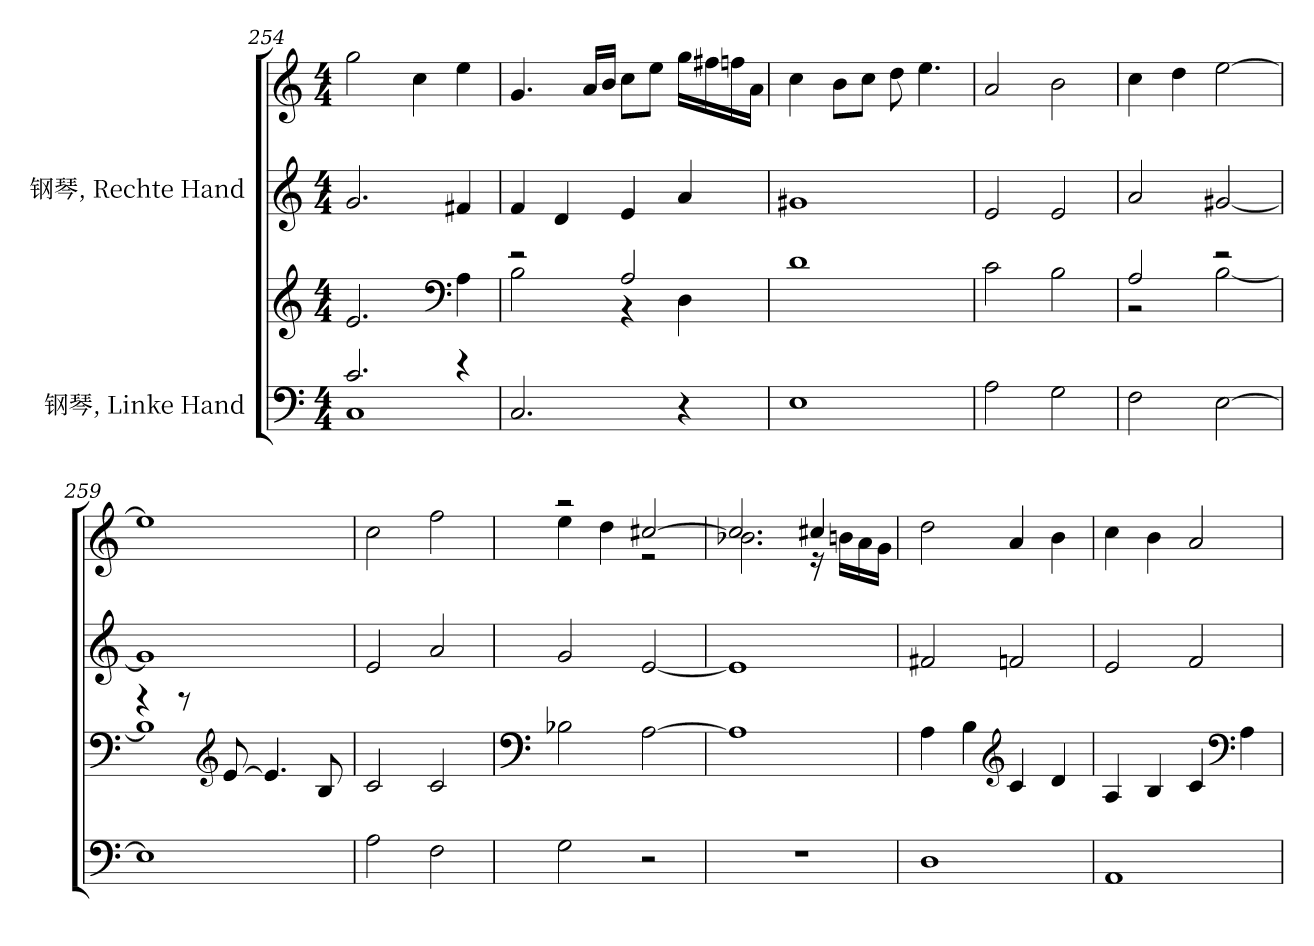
**kern	**kern	**kern	**kern
*part2	*part2	*part1	*part1
*staff4	*staff3	*staff2	*staff1
*I"钢琴, Linke Hand	*	*I"钢琴, Rechte Hand	*
*clefF4	*clefG2	*clefG2	*clefG2
*k[]	*k[]	*k[]	*k[]
*M4/4	*M4/4	*M4/4	*M4/4
=254	=254	=254	=254
*^	*	*	*
2.c/	1C	2.e/	2.g/	2gg\
.	.	.	.	4cc\
*	*	*clefF4	*	*
4r	.	4A\	4f#X/	4ee\
*v	*v	*	*	*
=255	=255	=255	=255
*	*^	*	*
2.C/	2r	2B\	4f/	4.g/
.	.	.	4d/	.
.	.	.	.	16a/LL
.	.	.	.	16b/JJ
.	2A/	4r	4e/	8cc\L
.	.	.	.	8ee\J
4r	.	4D\	4a/	16gg\LL
.	.	.	.	16ff#X\
.	.	.	.	16ffn\
.	.	.	.	16a\JJ
*	*v	*v	*	*
!!LO:PB:g=z
=256	=256	=256	=256
1E	1d	1g#X	4cc\
.	.	.	8b\L
.	.	.	8cc\J
.	.	.	8dd\
.	.	.	4.ee\
=257	=257	=257	=257
2A\	2c\	2e/	2a/
2G\	2B\	2e/	2b\
=258	=258	=258	=258
*	*^	*	*
2F\	2A/	2r	2a/	4cc\
.	.	.	.	4dd\
[2E\	2r	[2B\	[2g#X/	[2ee\
=259	=259	=259	=259	=259
1E]	4r	1B]	1g#]	1ee]
.	8r	.	.	.
*	*clefG2	*	*	*
.	[8e/	.	.	.
.	4.e/]	.	.	.
.	8B/	.	.	.
*	*v	*v	*	*
=260	=260	=260	=260
2A\	2c/	2e/	2cc\
2F\	2c/	2a/	2ff\
=261	=261	=261	=261
*	*clefF4	*	*
*	*	*	*^
2G\	2B-X\	2g/	2r	4ee\
.	.	.	.	4dd\
2r	[2A\	[2e/	[2cc#X/	2r
!!LO:LB:g=z	!!
=262	=262	=262	=262	=262
1r	1A]	1e]	2.cc#/]	2.b-X\
.	.	.	4cc#X/	16r
.	.	.	.	16bn\LL
.	.	.	.	16a\
.	.	.	.	16g\JJ
*	*	*	*v	*v
=263	=263	=263	=263
1D	4A\	2f#X/	2dd\
.	4B\	.	.
*	*clefG2	*	*
.	4c/	2fn/	4a/
.	4d/	.	4b\
=264	=264	=264	=264
1AA	4A/	2e/	4cc\
.	4B/	.	4b\
.	4c/	2f/	2a/
*	*clefF4	*	*
.	4A\	.	.
=	=	=	=
*-	*-	*-	*-
